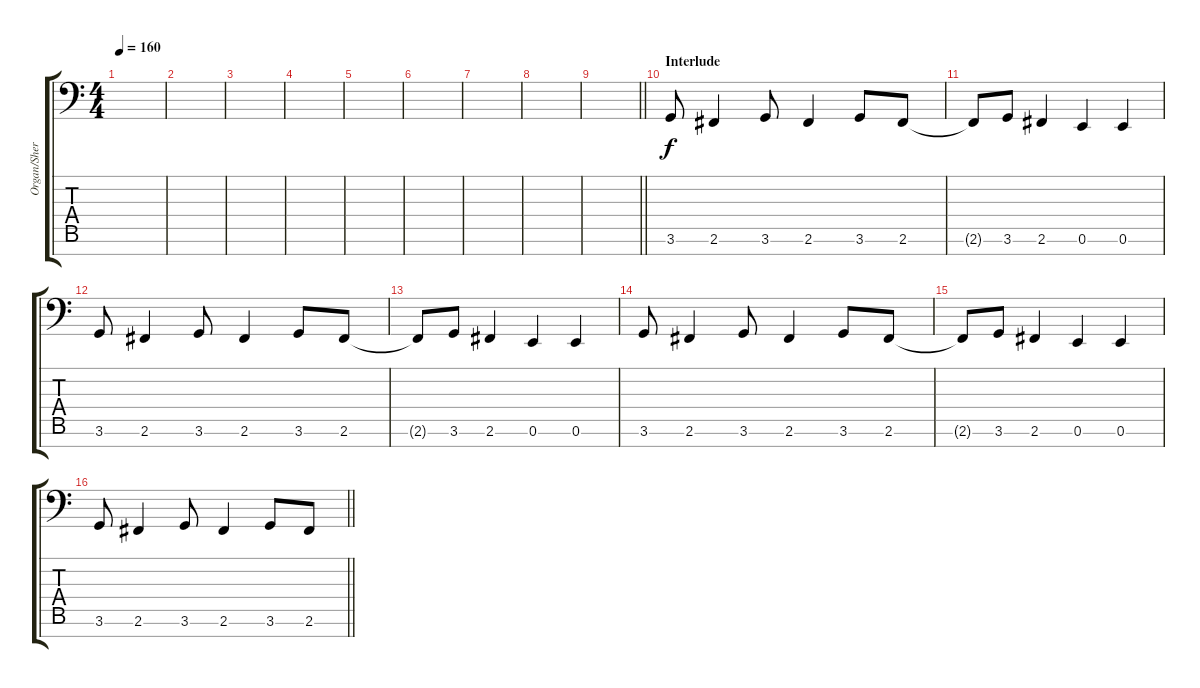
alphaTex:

\track ("Organ/Sherinian" "Organ/Sher") {instrument lead2sawtooth}
\staff {score tabs}
\tuning (E4 B3 G3 D3 A2 E2 D1) {hide}
\ts (4 4)
\tempo 160
\clef f4
\ks c
|
|
|
|
|
|
|
|
\barLineRight lightlight
|
\section ("" "Interlude")
3.6.8{dy f} 2.6.4 3.6.8 2.6.4 3.6.8 2.6.8 |
2.6{t}.8 3.6.8 2.6.4 0.6.4 0.6.4 |
3.6.8 2.6.4 3.6.8 2.6.4 3.6.8 2.6.8 |
2.6{t}.8 3.6.8 2.6.4 0.6.4 0.6.4 |
3.6.8 2.6.4 3.6.8 2.6.4 3.6.8 2.6.8 |
2.6{t}.8 3.6.8 2.6.4 0.6.4 0.6.4 |
\barLineRight lightlight
3.6.8 2.6.4 3.6.8 2.6.4 3.6.8 2.6.8
